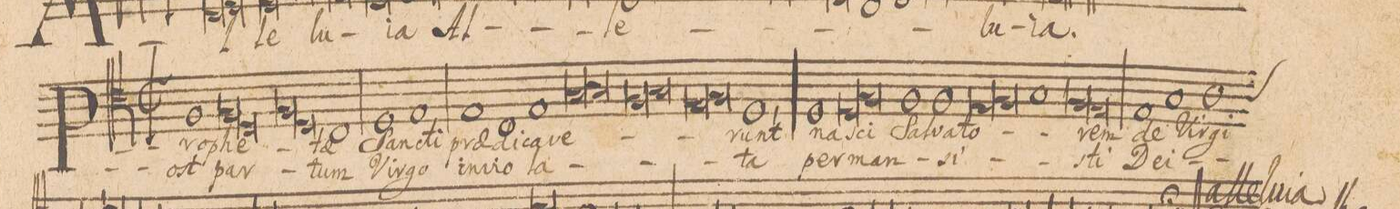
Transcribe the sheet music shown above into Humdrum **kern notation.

**kern	**text	**text
*I"[TENOR.]	*	*
*clefC4	*	*
*k[]	*	*
*met(C|)	*	*
*M2/1	*	*
=17||	=17||	=17||
*M2/1	*	*
*met(C|)	*	*
1F	Pro-	Post
*lig	*	*
1F	-phe-	par-
=18-	=18-	=18-
1D	.	.
*Xlig	*	*
*lig	*	*
1F	.	.
=19-	=19-	=19-
1D	.	.
*Xlig	*	*
1C	-tae	-tum
=20-	=20-	=20-
1D	San-	Vir-
1E	-cti	-go
=21-	=21-	=21-
1E	prae-	in-
1C	-di-	-vio-
=22-	=22-	=22-
1E	-ca-	-la-
*lig	*	*
1G	-ve-	.
=23-	=23-	=23-
1A	.	.
*Xlig	*	*
*lig	*	*
1F	.	.
=24-	=24-	=24-
1G	.	.
*Xlig	*	*
*lig	*	*
1E	.	.
=25-	=25-	=25-
1F	.	.
*Xlig	*	*
1D,<	-runt	ta
=26-	=26-	=26-
1D	na-	per-
*lig	*	*
1D	-sci	-man-
=27-	=27-	=27-
1F	.	.
*Xlig	*	*
1F	Sal-	.
=28-	=28-	=28-
1F	-va-	-si-
*lig	*	*
1E	-to-	.
=29-	=29-	=29-
1F	.	.
*Xlig	*	*
1G	.	.
=30-	=30-	=30-
*lig	*	*
1F	-rem	sti
1E	.	.
*Xlig	*	*
=31-	=31-	=31-
1E	de	De-
1G	Vir-	-i
=32-	=32-	=32-
*custos:A	*	*
1A	-gi-	.
*lig	*	*
*-	*-	*-
